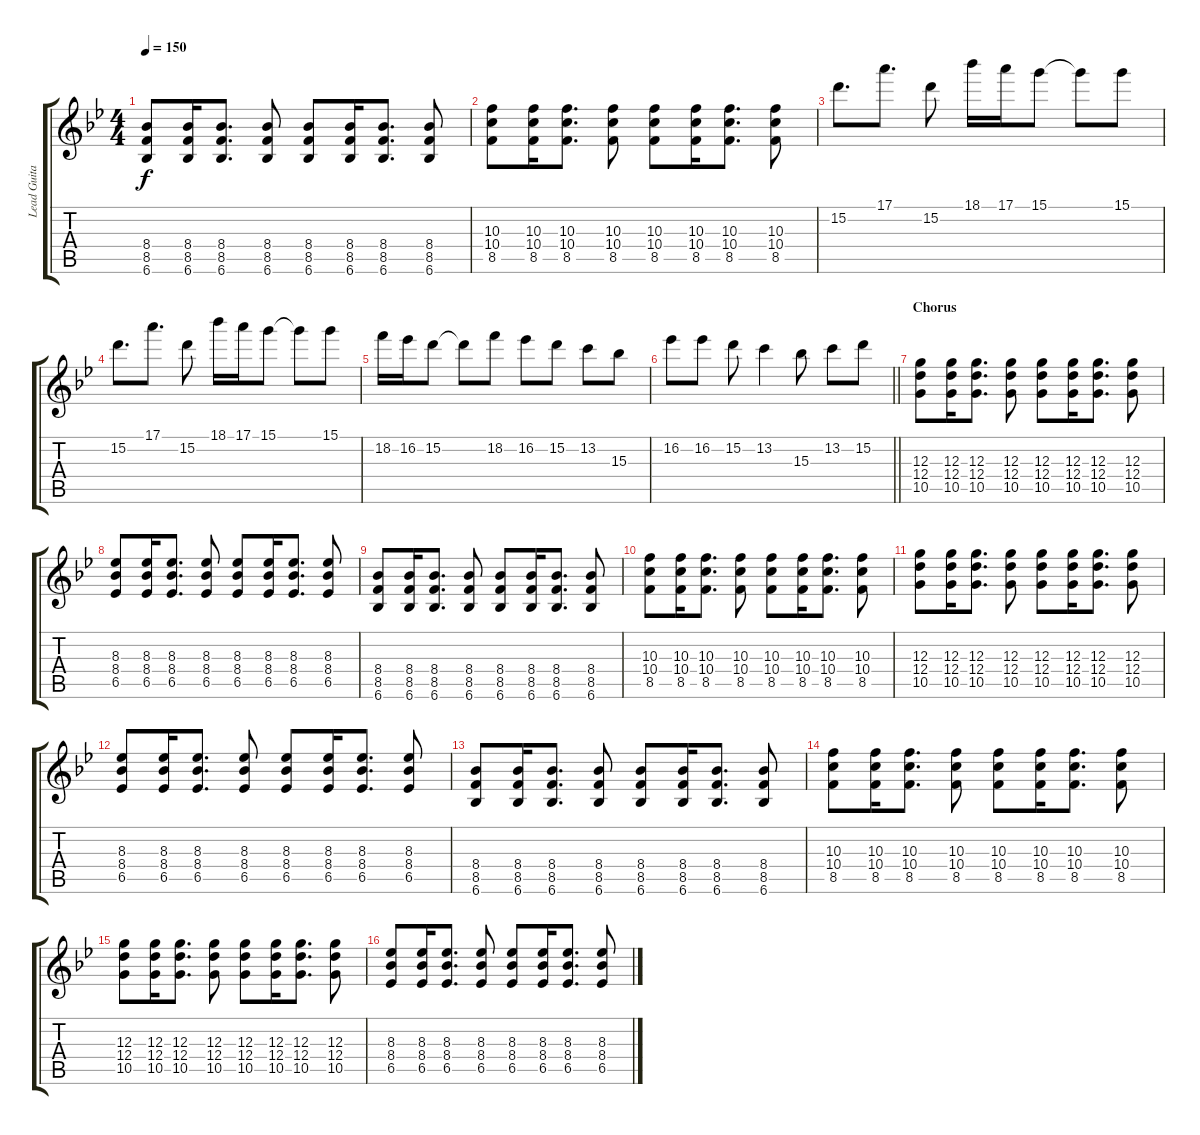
\track ("Lead Guitar" "Lead Guita") {instrument distortionguitar}
\staff {score tabs}
\tuning (E4 B3 G3 D3 A2 E2) {hide}
\ts (4 4)
\tempo 150
\clef g2
\ks bb
(8.4 8.5 6.6).8{dy f} (8.4 8.5 6.6).16 (8.4 8.5 6.6).8{d} (8.4 8.5 6.6).8 (8.4 8.5 6.6).8 (8.4 8.5 6.6).16 (8.4 8.5 6.6).8{d} (8.4 8.5 6.6).8 |
(10.3 10.4 8.5).8 (10.3 10.4 8.5).16 (10.3 10.4 8.5).8{d} (10.3 10.4 8.5).8 (10.3 10.4 8.5).8 (10.3 10.4 8.5).16 (10.3 10.4 8.5).8{d} (10.3 10.4 8.5).8 |
15.2.8{d} 17.1.8{d} 15.2.8 18.1.16 17.1.16 15.1.8 15.1{t}.8 15.1.8 |
15.2.8{d} 17.1.8{d} 15.2.8 18.1.16 17.1.16 15.1.8 15.1{t}.8 15.1.8 |
18.2.16 16.2.16 15.2.8 15.2{t}.8 18.2.8 16.2.8 15.2.8 13.2.8 15.3.8 |
\barLineRight lightlight
16.2.8 16.2.8 15.2.8 13.2.4 15.3.8 13.2.8 15.2.8 |
\section ("" "Chorus")
(12.3 12.4 10.5).8 (12.3 12.4 10.5).16 (12.3 12.4 10.5).8{d} (12.3 12.4 10.5).8 (12.3 12.4 10.5).8 (12.3 12.4 10.5).16 (12.3 12.4 10.5).8{d} (12.3 12.4 10.5).8 |
(8.3 8.4 6.5).8 (8.3 8.4 6.5).16 (8.3 8.4 6.5).8{d} (8.3 8.4 6.5).8 (8.3 8.4 6.5).8 (8.3 8.4 6.5).16 (8.3 8.4 6.5).8{d} (8.3 8.4 6.5).8 |
(8.4 8.5 6.6).8 (8.4 8.5 6.6).16 (8.4 8.5 6.6).8{d} (8.4 8.5 6.6).8 (8.4 8.5 6.6).8 (8.4 8.5 6.6).16 (8.4 8.5 6.6).8{d} (8.4 8.5 6.6).8 |
(10.3 10.4 8.5).8 (10.3 10.4 8.5).16 (10.3 10.4 8.5).8{d} (10.3 10.4 8.5).8 (10.3 10.4 8.5).8 (10.3 10.4 8.5).16 (10.3 10.4 8.5).8{d} (10.3 10.4 8.5).8 |
(12.3 12.4 10.5).8 (12.3 12.4 10.5).16 (12.3 12.4 10.5).8{d} (12.3 12.4 10.5).8 (12.3 12.4 10.5).8 (12.3 12.4 10.5).16 (12.3 12.4 10.5).8{d} (12.3 12.4 10.5).8 |
(8.3 8.4 6.5).8 (8.3 8.4 6.5).16 (8.3 8.4 6.5).8{d} (8.3 8.4 6.5).8 (8.3 8.4 6.5).8 (8.3 8.4 6.5).16 (8.3 8.4 6.5).8{d} (8.3 8.4 6.5).8 |
(8.4 8.5 6.6).8 (8.4 8.5 6.6).16 (8.4 8.5 6.6).8{d} (8.4 8.5 6.6).8 (8.4 8.5 6.6).8 (8.4 8.5 6.6).16 (8.4 8.5 6.6).8{d} (8.4 8.5 6.6).8 |
(10.3 10.4 8.5).8 (10.3 10.4 8.5).16 (10.3 10.4 8.5).8{d} (10.3 10.4 8.5).8 (10.3 10.4 8.5).8 (10.3 10.4 8.5).16 (10.3 10.4 8.5).8{d} (10.3 10.4 8.5).8 |
(12.3 12.4 10.5).8 (12.3 12.4 10.5).16 (12.3 12.4 10.5).8{d} (12.3 12.4 10.5).8 (12.3 12.4 10.5).8 (12.3 12.4 10.5).16 (12.3 12.4 10.5).8{d} (12.3 12.4 10.5).8 |
(8.3 8.4 6.5).8 (8.3 8.4 6.5).16 (8.3 8.4 6.5).8{d} (8.3 8.4 6.5).8 (8.3 8.4 6.5).8 (8.3 8.4 6.5).16 (8.3 8.4 6.5).8{d} (8.3 8.4 6.5).8
